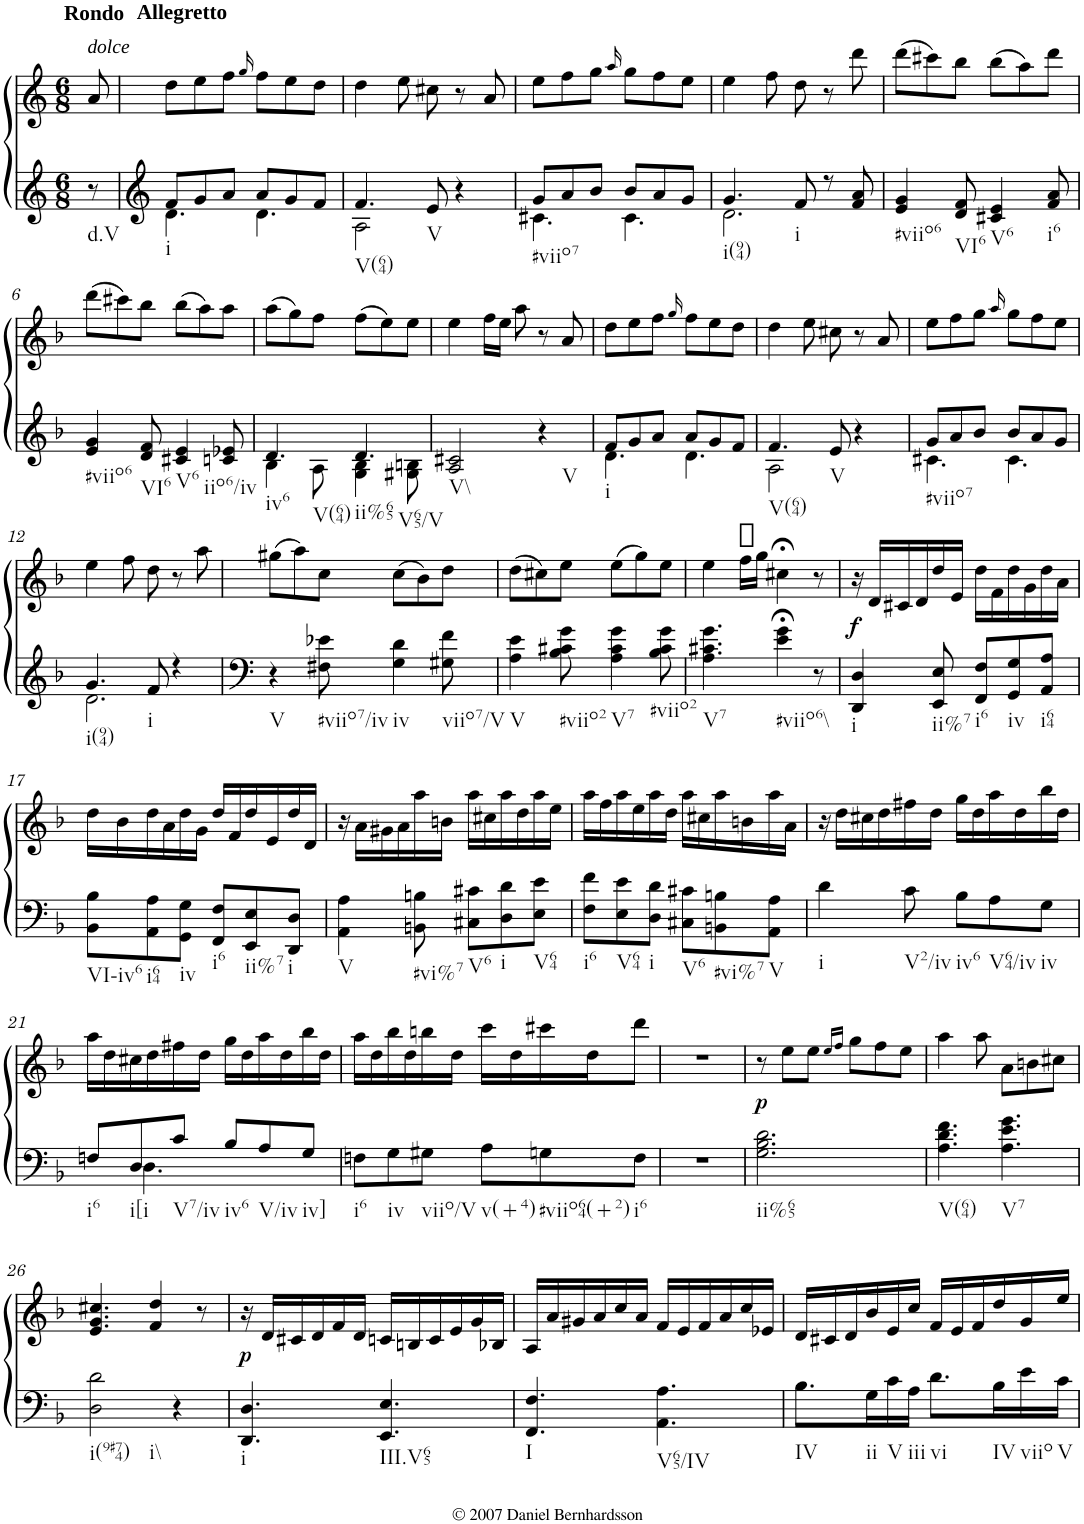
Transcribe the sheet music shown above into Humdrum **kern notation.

**kern	**kern	**dynam
*part1	*part1	*part1
*staff2	*staff1	*staff1/2
*I"Piano	*	*
*I'Pno.	*	*
*clefG2	*clefG2	*
*k[b-]	*k[b-]	*
*F:	*F:	*
*M6/8	*M6/8	*
=	=	=
!	!LO:TX:a:i:t=dolce	!
!	!LO:TX:a:B:t=Rondo	!
!	!LO:TX:a:B:t=Allegretto	!
!LO:TX:b:t=d.V	!	!
8r	8a/	.
=1	=1	=1
*^	*	*
!LO:TX:b:t=i	!	!	!
8f/L	4.d\	8dd\L	.
8g/	.	8ee\	.
8a/J	.	8ff\J	.
.	.	16qgg/	.
8a/L	4.d\	8ff\L	.
8g/	.	8ee\	.
8f/J	.	8dd\J	.
=2	=2	=2	=2
!LO:TX:b:t=V(64)	!	!	!
4.f/	2A\	4dd\	.
.	.	8ee\	.
!LO:TX:b:t=V	!	!	!
8e/	.	8cc#X\	.
4r	4ryy	8r	.
.	.	8a/	.
=3	=3	=3	=3
!LO:TX:b:t=#viio7	!	!	!
8g/L	4.c#X\	8ee\L	.
8a/	.	8ff\	.
8b-/J	.	8gg\J	.
.	.	16qaa/	.
8b-/L	4.c#\	8gg\L	.
8a/	.	8ff\	.
8g/J	.	8ee\J	.
=4	=4	=4	=4
!LO:TX:b:t=i(94)	!	!	!
4.g/	2.d\	4ee\	.
.	.	8ff\	.
!LO:TX:b:t=i	!	!	!
8f/	.	8dd\	.
8r	.	8r	.
8f/ 8a/	.	8ddd\	.
*v	*v	*	*
=5	=5	=5
!LO:TX:b:t=#viio6	!	!
4e/ 4g/	(8ddd\L	.
.	8ccc#X\)	.
!LO:TX:b:t=VI6	!	!
8d/ 8f/	8bb-\J	.
!LO:TX:b:t=V6	!	!
4c#X/ 4e/	(8bb-\L	.
.	8aa\)	.
!LO:TX:b:t=i6	!	!
8f/ 8a/	8ddd\J	.
!!LO:LB:g=z
=6	=6	=6
!LO:TX:b:t=#viio6	!	!
4e/ 4g/	(8ddd\L	.
.	8ccc#X\)	.
!LO:TX:b:t=VI6	!	!
8d/ 8f/	8bb-\J	.
!LO:TX:b:t=V6	!	!
4c#X/ 4e/	(8bb-\L	.
.	8aa\)	.
!LO:TX:b:t=iio6/iv	!	!
8cn/ 8e-X/	8aa\J	.
=7	=7	=7
*^	*	*
!LO:TX:b:t=iv6	!	!	!
!LO:TX:b:t=V(64)	!	!	!
4.d/	4B-\	(8aa\L	.
.	.	8gg\)	.
.	8A\	8ff\J	.
!LO:TX:b:t=ii%65	!	!	!
!LO:TX:b:t=V65/V	!	!	!
4.d/	4G\ 4B-\	(8ff\L	.
.	.	8ee\)	.
.	8G#X\ 8Bn\	8ee\J	.
=8	=8	=8	=8
!LO:TX:b:t=V\\	!	!	!
*v	*v	*	*
2A/ 2c#X/	4ee\	.
.	16ff\LL	.
.	16ee\JJ	.
.	8aa\	.
!LO:TX:b:t=V	!	!
4r	8r	.
.	8a/	.
=9	=9	=9
*^	*	*
!LO:TX:b:t=i	!	!	!
8f/L	4.d\	8dd\L	.
8g/	.	8ee\	.
8a/J	.	8ff\J	.
.	.	16qgg/	.
8a/L	4.d\	8ff\L	.
8g/	.	8ee\	.
8f/J	.	8dd\J	.
=10	=10	=10	=10
!LO:TX:b:t=V(64)	!	!	!
4.f/	2A\	4dd\	.
.	.	8ee\	.
!LO:TX:b:t=V	!	!	!
8e/	.	8cc#X\	.
4r	4ryy	8r	.
.	.	8a/	.
=11	=11	=11	=11
!LO:TX:b:t=#viio7	!	!	!
8g/L	4.c#X\	8ee\L	.
8a/	.	8ff\	.
8b-/J	.	8gg\J	.
.	.	16qaa/	.
8b-/L	4.c#\	8gg\L	.
8a/	.	8ff\	.
8g/J	.	8ee\J	.
!!LO:LB:g=z
=12	=12	=12	=12
!LO:TX:b:t=i(94)	!	!	!
4.g/	2.d\	4ee\	.
.	.	8ff\	.
!LO:TX:b:t=i	!	!	!
8f/	.	8dd\	.
4r	.	8r	.
.	.	8aa\	.
*v	*v	*	*
=13	=13	=13
!LO:TX:b:t=V	!	!
4r	(8gg#X\L	.
.	8aa\)	.
!LO:TX:b:t=#viio7/iv	!	!
8F#X\ 8e-X\	8cc\J	.
!LO:TX:b:t=iv	!	!
4G\ 4d\	(8cc\L	.
.	8b-\)	.
!LO:TX:b:t=viio7/V	!	!
8G#X\ 8f\	8dd\J	.
=14	=14	=14
!LO:TX:b:t=V	!	!
4A\ 4e\	(8dd\L	.
.	8cc#X\)	.
!LO:TX:b:t=#viio2	!	!
8B-\ 8c#X\ 8g\	8ee\J	.
!LO:TX:b:t=V7	!	!
4A\ 4c#\ 4g\	(8ee\L	.
.	8gg\)	.
!LO:TX:b:t=#viio2	!	!
8B-\ 8c#\ 8g\	8ee\J	.
=15	=15	=15
!LO:TX:b:t=V7	!	!
4.A\ 4.c#X\ 4.g\	4ee\	.
.	16ff\LL	.
.	16gg\JJ	.
!LO:TX:b:t=#viio6\\	!	!
4e\;< 4g\;<	4cc#X;<\	.
8r	8r	.
=16	=16	=16
!LO:TX:b:t=i	!	!
!	!	!LO:DY:b
4DD/ 4D/	16r	f
.	16d/LL	.
.	16c#X/	.
.	16d/	.
!LO:TX:b:t=ii%7	!	!
8EE/ 8E/	16dd/	.
.	16e/JJ	.
!LO:TX:b:t=i6	!	!
8FF/ 8F/L	16dd\LL	.
.	16f\	.
!LO:TX:b:t=iv	!	!
8GG/ 8G/	16dd\	.
.	16g\	.
!LO:TX:b:t=i64	!	!
8AA/ 8A/J	16dd\	.
.	16a\JJ	.
!!LO:LB:g=z
=17	=17	=17
!LO:TX:b:t=VI-iv6	!	!
8BB-\ 8B-\L	16dd\LL	.
.	16b-\	.
!LO:TX:b:t=i64	!	!
8AA\ 8A\	16dd\	.
.	16a\	.
!LO:TX:b:t=iv	!	!
8GG\ 8G\J	16dd\	.
.	16g\JJ	.
!LO:TX:b:t=i6	!	!
8FF/ 8F/L	16dd/LL	.
.	16f/	.
!LO:TX:b:t=ii%7	!	!
8EE/ 8E/	16dd/	.
.	16e/	.
!LO:TX:b:t=i	!	!
8DD/ 8D/J	16dd/	.
.	16d/JJ	.
=18	=18	=18
!LO:TX:b:t=V	!	!
4AA\ 4A\	16r	.
.	16a\LL	.
.	16g#X\	.
.	16a\	.
!LO:TX:b:t=#vi%7	!	!
8BBn\ 8Bn\	16aa\	.
.	16bn\JJ	.
!LO:TX:b:t=V6	!	!
8C#X\ 8c#X\L	16aa\LL	.
.	16cc#X\	.
!LO:TX:b:t=i	!	!
8D\ 8d\	16aa\	.
.	16dd\	.
!LO:TX:b:t=V64	!	!
8E\ 8e\J	16aa\	.
.	16ee\JJ	.
=19	=19	=19
!LO:TX:b:t=i6	!	!
8F\ 8f\L	16aa\LL	.
.	16ff\	.
!LO:TX:b:t=V64	!	!
8E\ 8e\	16aa\	.
.	16ee\	.
!LO:TX:b:t=i	!	!
8D\ 8d\J	16aa\	.
.	16dd\JJ	.
!LO:TX:b:t=V6	!	!
8C#X\ 8c#X\L	16aa\LL	.
.	16cc#X\	.
!LO:TX:b:t=#vi%7	!	!
8BBn\ 8Bn\	16aa\	.
.	16bn\	.
!LO:TX:b:t=V	!	!
8AA\ 8A\J	16aa\	.
.	16a\JJ	.
=20	=20	=20
!LO:TX:b:t=i	!	!
4d\	16r	.
.	16dd\LL	.
.	16cc#X\	.
.	16dd\	.
!LO:TX:b:t=V2/iv	!	!
8c\	16ff#X\	.
.	16dd\JJ	.
!LO:TX:b:t=iv6	!	!
8B-\L	16gg\LL	.
.	16dd\	.
!LO:TX:b:t=V64/iv	!	!
8A\	16aa\	.
.	16dd\	.
!LO:TX:b:t=iv	!	!
8G\J	16bb-\	.
.	16dd\JJ	.
!!LO:LB:g=z
=21	=21	=21
*^	*	*
!LO:TX:b:t=i6	!	!	!
8Fn/L	8ryy	16aa\LL	.
.	.	16dd\	.
!LO:TX:b:t=i[i	!	!	!
8D/	4.D\	16cc#X\	.
.	.	16dd\	.
!LO:TX:b:t=V7/iv	!	!	!
8c/J	.	16ff#X\	.
.	.	16dd\JJ	.
!LO:TX:b:t=iv6	!	!	!
8B-/L	.	16gg\LL	.
.	.	16dd\	.
!LO:TX:b:t=V/iv	!	!	!
8A/	4ryy	16aa\	.
.	.	16dd\	.
!LO:TX:b:t=iv]	!	!	!
8G/J	.	16bb-\	.
.	.	16dd\JJ	.
*v	*v	*	*
=22	=22	=22
!LO:TX:b:t=i6	!	!
8Fn\L	16aa\LL	.
.	16dd\	.
!LO:TX:b:t=iv	!	!
8G\	16bb-\	.
.	16dd\	.
!LO:TX:b:t=viio/V	!	!
8G#X\J	16bbn\	.
.	16dd\JJ	.
!LO:TX:b:t=v(+4)	!	!
8A\L	16ccc\LL	.
.	16dd\	.
!LO:TX:b:t=#viio64(+2)	!	!
8Gn\	16ccc#X\	.
.	16dd\J	.
!LO:TX:b:t=i6	!	!
8F\J	8ddd\J	.
=23	=23	=23
2.r	2.r	.
=24	=24	=24
!LO:TX:b:t=ii%65	!	!
!	!	!LO:DY:b
2.G\ 2.B-\ 2.d\	8r	p
.	8ee\L	.
.	8ee\J	.
.	16qee/LL	.
.	16qff/JJ	.
.	8gg\L	.
.	8ff\	.
.	8ee\J	.
=25	=25	=25
!LO:TX:b:t=V(64)	!	!
4.A\ 4.d\ 4.f\	4aa\	.
.	8aa\	.
!LO:TX:b:t=V7	!	!
4.A\ 4.e\ 4.g\	8a\L	.
.	8bn\	.
.	8cc#X\J	.
!!LO:LB:g=z
=26	=26	=26
!LO:TX:b:t=i(9#74)	!	!
!LO:TX:b:t=i\\	!	!
2D\ 2d\	4.e/ 4.g/ 4.cc#X/	.
.	4f/ 4dd/	.
4r	.	.
.	8r	.
=27	=27	=27
!LO:TX:b:t=i	!	!
!	!	!LO:DY:b
4.DD/ 4.D/	16r	p
.	16d/LL	.
.	16c#X/	.
.	16d/	.
.	16f/	.
.	16d/JJ	.
!LO:TX:b:t=III.V65	!	!
4.EE/ 4.E/	16cn/LL	.
.	16Bn/	.
.	16c/	.
.	16e/	.
.	16g/	.
.	16B-X/JJ	.
=28	=28	=28
!LO:TX:b:t=I	!	!
4.FF/ 4.F/	16A/LL	.
.	16a/	.
.	16g#X/	.
.	16a/	.
.	16cc/	.
.	16a/JJ	.
!LO:TX:b:t=V65/IV	!	!
4.AA\ 4.A\	16f/LL	.
.	16e/	.
.	16f/	.
.	16a/	.
.	16cc/	.
.	16e-X/JJ	.
=29	=29	=29
!LO:TX:b:t=IV	!	!
8.B-\L	16d/LL	.
.	16c#X/	.
.	16d/	.
!LO:TX:b:t=ii	!	!
16G\L	16b-/	.
!LO:TX:b:t=V	!	!
16c\	16e/	.
!LO:TX:b:t=iii	!	!
16A\JJ	16cc/JJ	.
!LO:TX:b:t=vi	!	!
8.d\L	16f/LL	.
.	16e/	.
.	16f/	.
!LO:TX:b:t=IV	!	!
16B-\L	16dd/	.
!LO:TX:b:t=viio	!	!
16e\	16g/	.
!LO:TX:b:t=V	!	!
16c\JJ	16ee/JJ	.
=	=	=
*-	*-	*-
